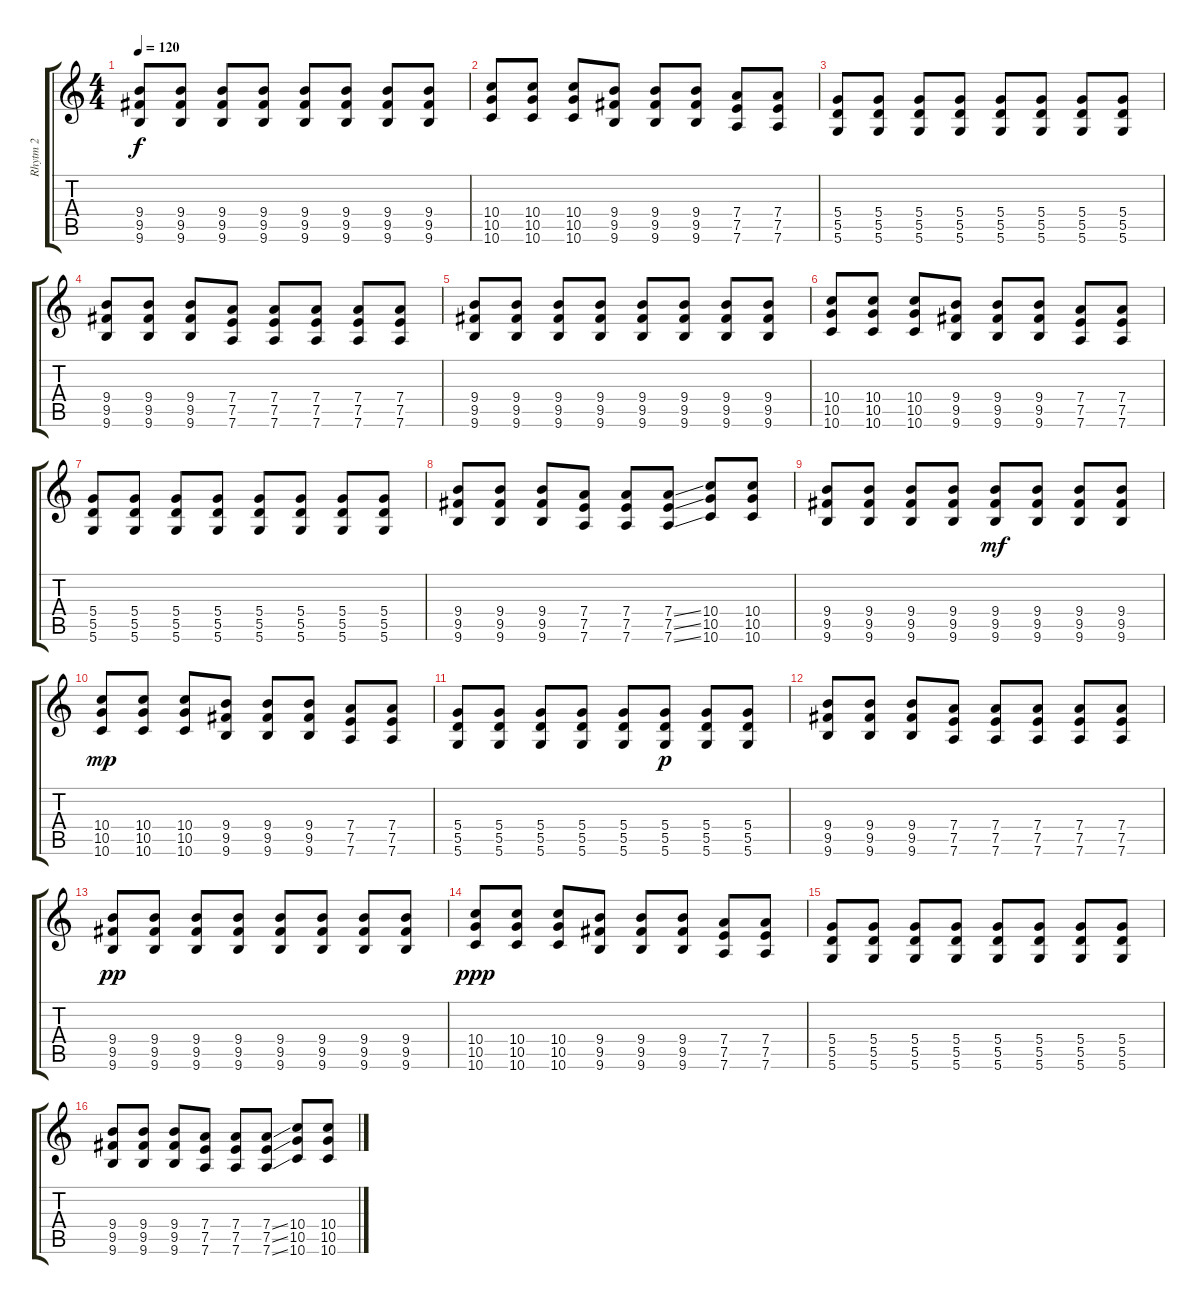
\track ("Rhytm 2" "Rhytm 2") {instrument acousticguitarnylon}
\staff {score tabs}
\tuning (E4 B3 G3 D3 A2 D2) {hide}
\ts (4 4)
\tempo 120
\clef g2
\ks c
(9.4 9.5 9.6).8{dy f} (9.4 9.5 9.6).8 (9.4 9.5 9.6).8 (9.4 9.5 9.6).8 (9.4 9.5 9.6).8 (9.4 9.5 9.6).8 (9.4 9.5 9.6).8 (9.4 9.5 9.6).8 |
(10.4 10.5 10.6).8 (10.4 10.5 10.6).8 (10.4 10.5 10.6).8 (9.4 9.5 9.6).8 (9.4 9.5 9.6).8 (9.4 9.5 9.6).8 (7.4 7.5 7.6).8 (7.4 7.5 7.6).8 |
(5.4 5.5 5.6).8 (5.4 5.5 5.6).8 (5.4 5.5 5.6).8 (5.4 5.5 5.6).8 (5.4 5.5 5.6).8 (5.4 5.5 5.6).8 (5.4 5.5 5.6).8 (5.4 5.5 5.6).8 |
(9.4 9.5 9.6).8 (9.4 9.5 9.6).8 (9.4 9.5 9.6).8 (7.4 7.5 7.6).8 (7.4 7.5 7.6).8 (7.4 7.5 7.6).8 (7.4 7.5 7.6).8 (7.4 7.5 7.6).8 |
(9.4 9.5 9.6).8 (9.4 9.5 9.6).8 (9.4 9.5 9.6).8 (9.4 9.5 9.6).8 (9.4 9.5 9.6).8 (9.4 9.5 9.6).8 (9.4 9.5 9.6).8 (9.4 9.5 9.6).8 |
(10.4 10.5 10.6).8 (10.4 10.5 10.6).8 (10.4 10.5 10.6).8 (9.4 9.5 9.6).8 (9.4 9.5 9.6).8 (9.4 9.5 9.6).8 (7.4 7.5 7.6).8 (7.4 7.5 7.6).8 |
(5.4 5.5 5.6).8 (5.4 5.5 5.6).8 (5.4 5.5 5.6).8 (5.4 5.5 5.6).8 (5.4 5.5 5.6).8 (5.4 5.5 5.6).8 (5.4 5.5 5.6).8 (5.4 5.5 5.6).8 |
(9.4 9.5 9.6).8 (9.4 9.5 9.6).8 (9.4 9.5 9.6).8 (7.4 7.5 7.6).8 (7.4 7.5 7.6).8 (7.4{ss} 7.5{ss} 7.6{ss}).8 (10.4 10.5 10.6).8 (10.4 10.5 10.6).8 |
(9.4 9.5 9.6).8 (9.4 9.5 9.6).8 (9.4 9.5 9.6).8 (9.4 9.5 9.6).8 (9.4 9.5 9.6).8{dy mf} (9.4 9.5 9.6).8 (9.4 9.5 9.6).8 (9.4 9.5 9.6).8 |
(10.4 10.5 10.6).8{dy mp} (10.4 10.5 10.6).8 (10.4 10.5 10.6).8 (9.4 9.5 9.6).8 (9.4 9.5 9.6).8 (9.4 9.5 9.6).8 (7.4 7.5 7.6).8 (7.4 7.5 7.6).8 |
(5.4 5.5 5.6).8 (5.4 5.5 5.6).8 (5.4 5.5 5.6).8 (5.4 5.5 5.6).8 (5.4 5.5 5.6).8 (5.4 5.5 5.6).8{dy p} (5.4 5.5 5.6).8 (5.4 5.5 5.6).8 |
(9.4 9.5 9.6).8 (9.4 9.5 9.6).8 (9.4 9.5 9.6).8 (7.4 7.5 7.6).8 (7.4 7.5 7.6).8 (7.4 7.5 7.6).8 (7.4 7.5 7.6).8 (7.4 7.5 7.6).8 |
(9.4 9.5 9.6).8{dy pp} (9.4 9.5 9.6).8 (9.4 9.5 9.6).8 (9.4 9.5 9.6).8 (9.4 9.5 9.6).8 (9.4 9.5 9.6).8 (9.4 9.5 9.6).8 (9.4 9.5 9.6).8 |
(10.4 10.5 10.6).8{dy ppp} (10.4 10.5 10.6).8 (10.4 10.5 10.6).8 (9.4 9.5 9.6).8 (9.4 9.5 9.6).8 (9.4 9.5 9.6).8 (7.4 7.5 7.6).8 (7.4 7.5 7.6).8 |
(5.4 5.5 5.6).8 (5.4 5.5 5.6).8 (5.4 5.5 5.6).8 (5.4 5.5 5.6).8 (5.4 5.5 5.6).8 (5.4 5.5 5.6).8 (5.4 5.5 5.6).8 (5.4 5.5 5.6).8 |
(9.4 9.5 9.6).8 (9.4 9.5 9.6).8 (9.4 9.5 9.6).8 (7.4 7.5 7.6).8 (7.4 7.5 7.6).8 (7.4{ss} 7.5{ss} 7.6{ss}).8 (10.4 10.5 10.6).8 (10.4 10.5 10.6).8
